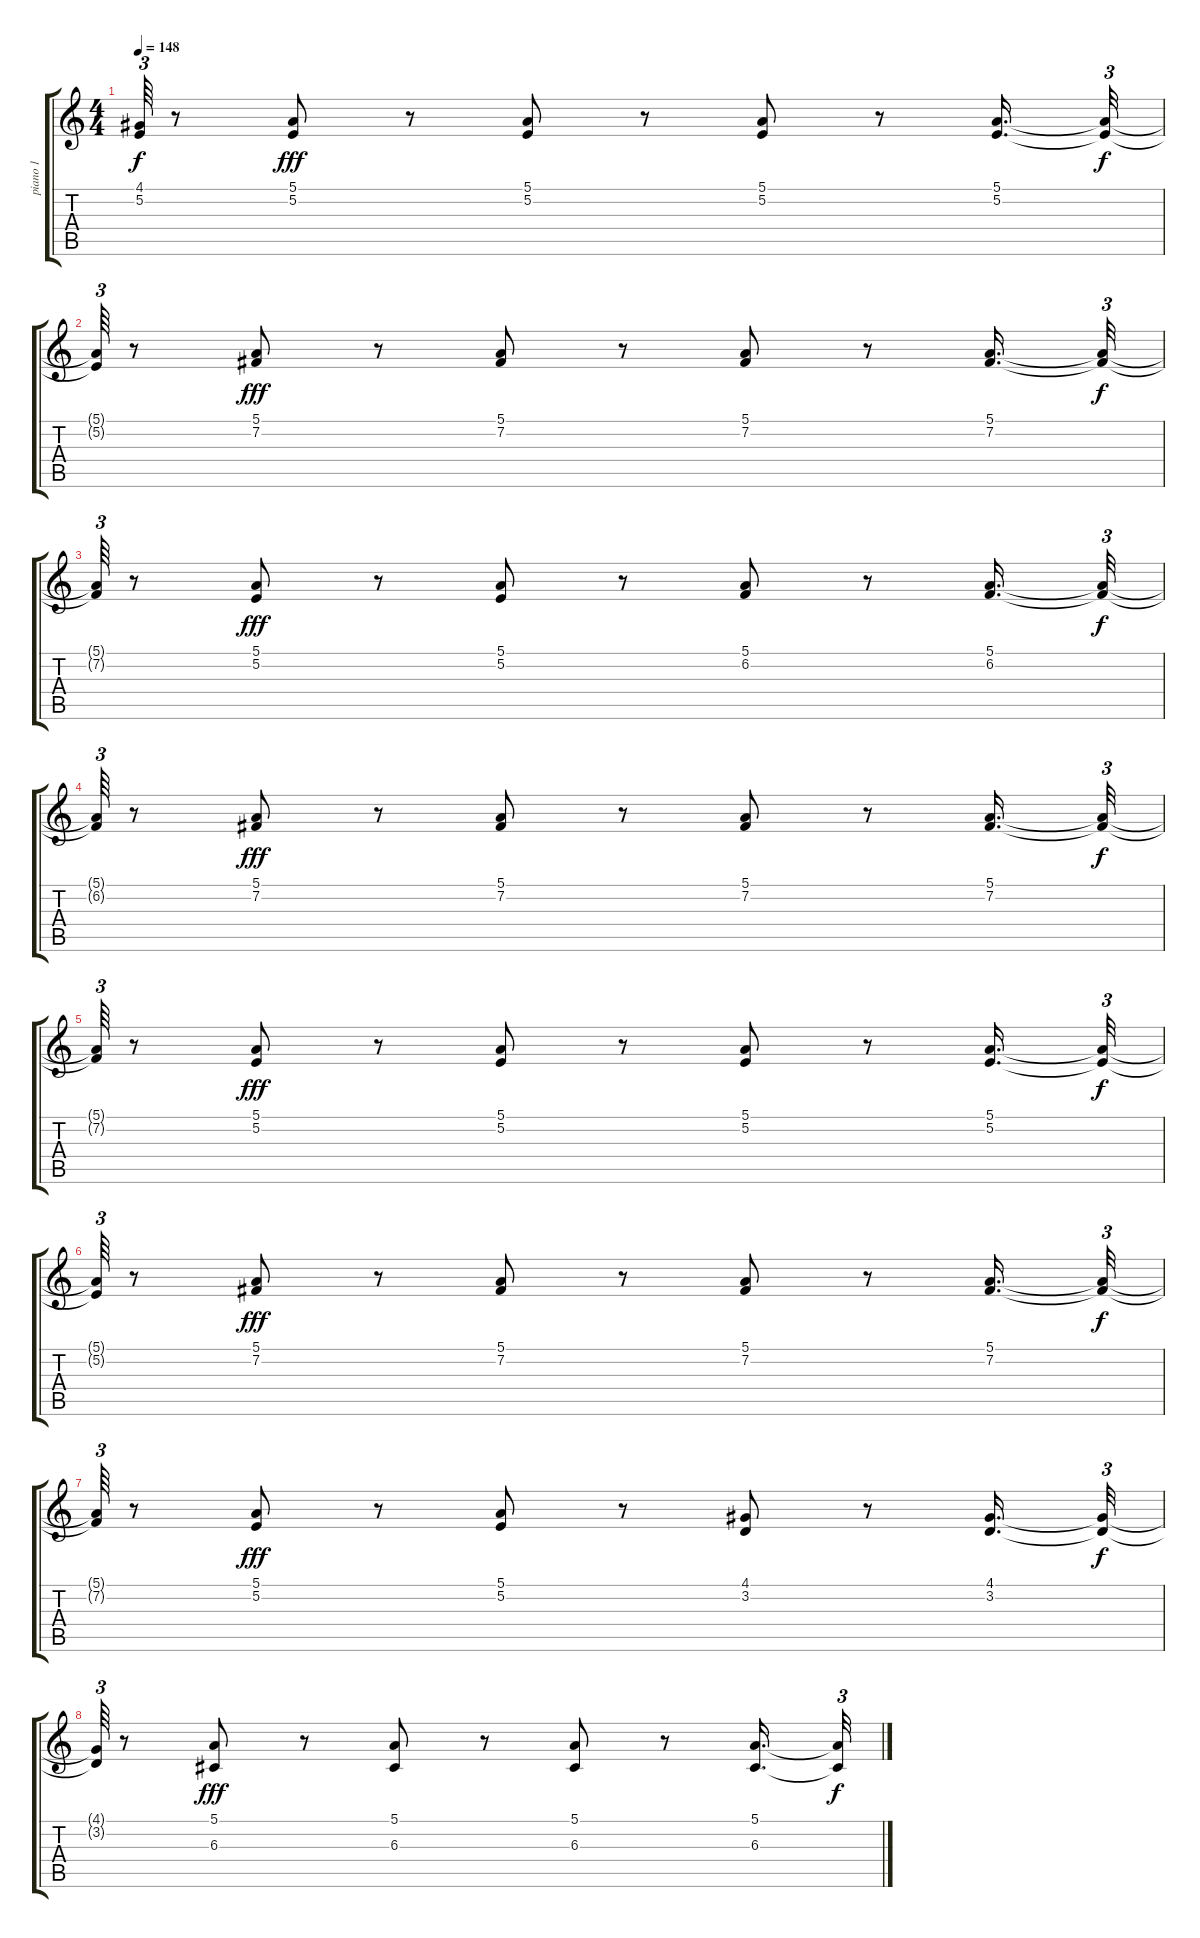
\track ("piano 1" "piano 1") {instrument brightacousticpiano}
\staff {score tabs}
\tuning (E4 B3 G3 D3 A2 E2) {hide}
\ts (4 4)
\tempo 148
\clef g2
\ks c
(4.1{t} 5.2{t}).64{tu (3 2) dy f} r.8 (5.1 5.2).8{dy fff} r.8 (5.1 5.2).8 r.8 (5.1 5.2).8 r.8 (5.1 5.2).16{d} (5.1{t} 5.2{t}).32{tu (3 2) dy f} |
(5.1{t} 5.2{t}).64{tu (3 2)} r.8 (5.1 7.2).8{dy fff} r.8 (5.1 7.2).8 r.8 (5.1 7.2).8 r.8 (5.1 7.2).16{d} (5.1{t} 7.2{t}).32{tu (3 2) dy f} |
(5.1{t} 7.2{t}).64{tu (3 2)} r.8 (5.1 5.2).8{dy fff} r.8 (5.1 5.2).8 r.8 (5.1 6.2).8 r.8 (5.1 6.2).16{d} (5.1{t} 6.2{t}).32{tu (3 2) dy f} |
(5.1{t} 6.2{t}).64{tu (3 2)} r.8 (5.1 7.2).8{dy fff} r.8 (5.1 7.2).8 r.8 (5.1 7.2).8 r.8 (5.1 7.2).16{d} (5.1{t} 7.2{t}).32{tu (3 2) dy f} |
(5.1{t} 7.2{t}).64{tu (3 2)} r.8 (5.1 5.2).8{dy fff} r.8 (5.1 5.2).8 r.8 (5.1 5.2).8 r.8 (5.1 5.2).16{d} (5.1{t} 5.2{t}).32{tu (3 2) dy f} |
(5.1{t} 5.2{t}).64{tu (3 2)} r.8 (5.1 7.2).8{dy fff} r.8 (5.1 7.2).8 r.8 (5.1 7.2).8 r.8 (5.1 7.2).16{d} (5.1{t} 7.2{t}).32{tu (3 2) dy f} |
(5.1{t} 7.2{t}).64{tu (3 2)} r.8 (5.1 5.2).8{dy fff} r.8 (5.1 5.2).8 r.8 (4.1 3.2).8 r.8 (4.1 3.2).16{d} (4.1{t} 3.2{t}).32{tu (3 2) dy f} |
(4.1{t} 3.2{t}).64{tu (3 2)} r.8 (5.1 6.3).8{dy fff} r.8 (5.1 6.3).8 r.8 (5.1 6.3).8 r.8 (5.1 6.3).16{d} (5.1{t} 6.3{t}).32{tu (3 2) dy f}
